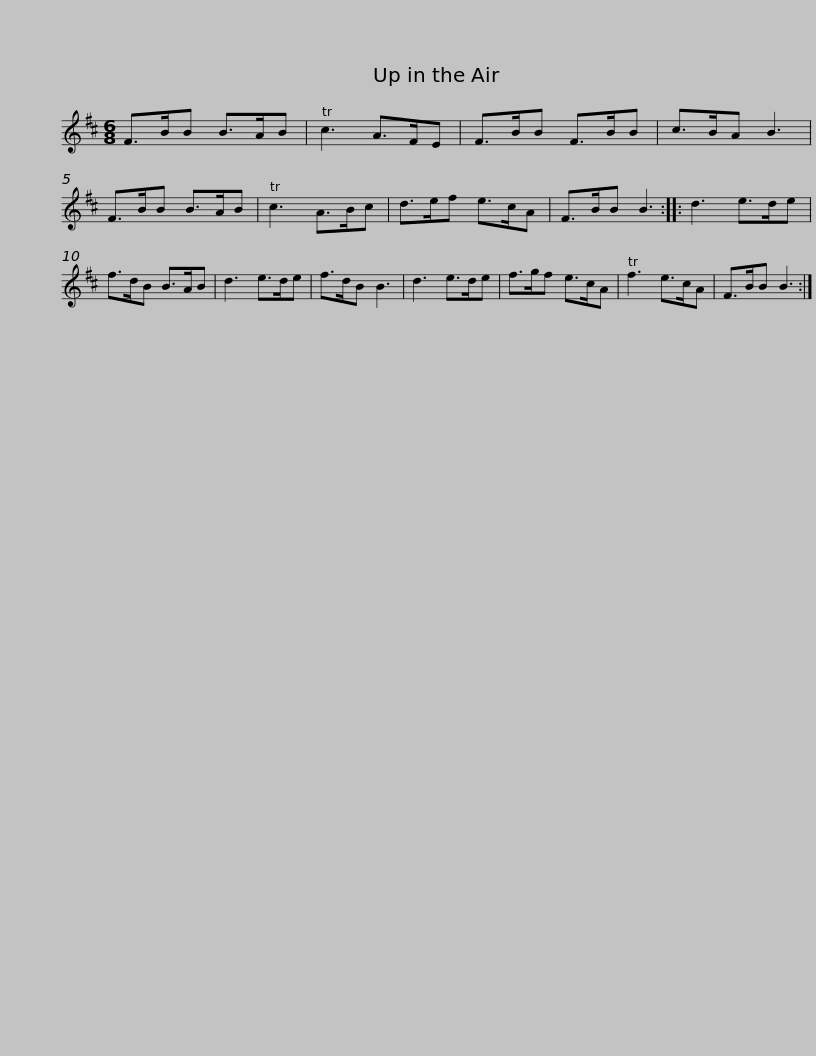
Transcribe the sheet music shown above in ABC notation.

X:1
L:1/8
M:6/8
I:linebreak $
K:Bmin
V:1 treble
V:1
 F>BB B>AB | c3 A>FE | F>BB F>BB | c>BA B3 |$ F>BB B>AB | %5
 c3 A>Bc | d>ef e>cA | F>BB B3 ::$ d3 e>de | f>dB B>AB | %10
 d3 e>de | f>dB B3 |$ d3 e>de | f>gf e>cA | f3 e>cA | %15
 F>BB B3 :| %16
